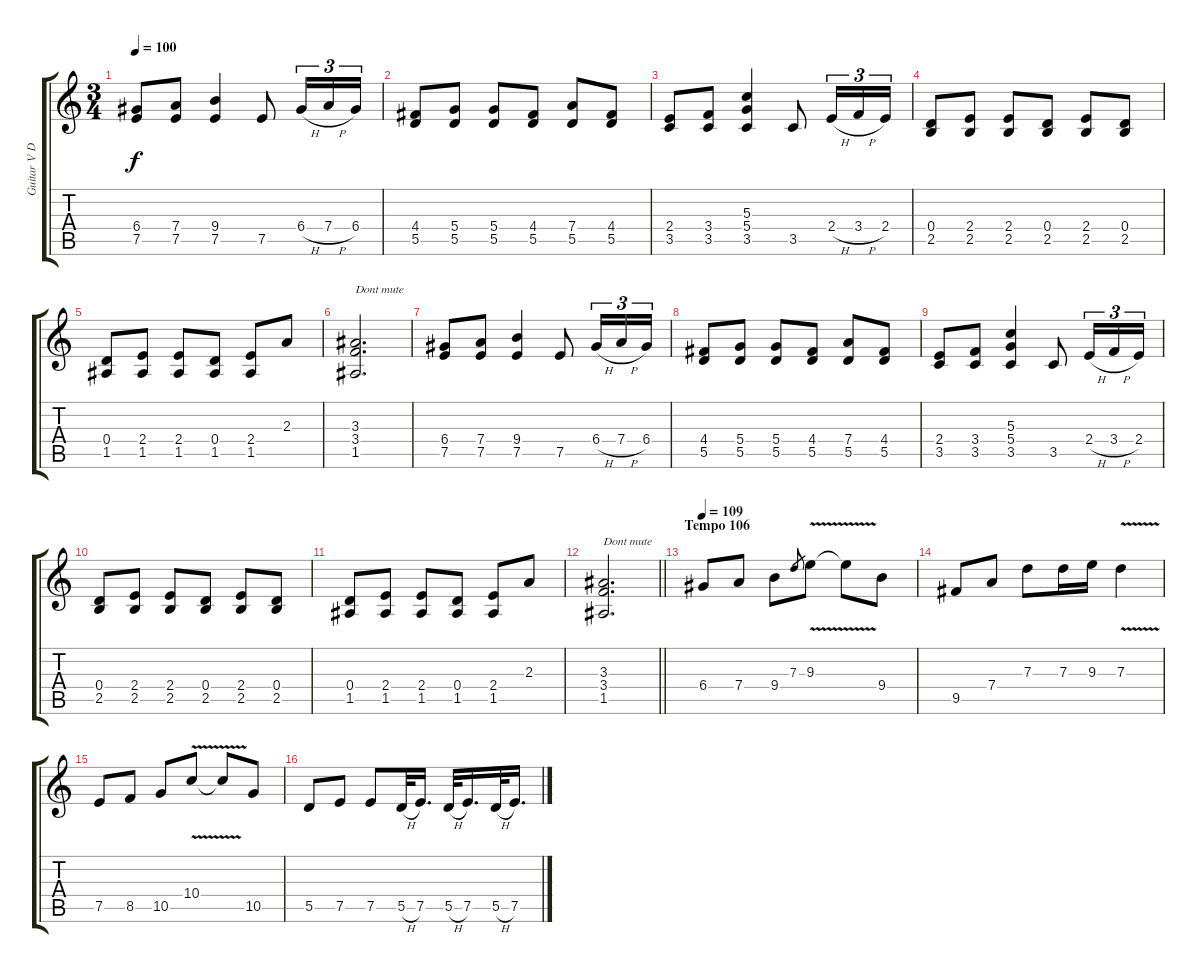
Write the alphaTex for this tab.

\track ("Guitar V Distortion" "Guitar V D") {instrument distortionguitar}
\staff {score tabs}
\tuning (E4 B3 G3 D3 A2 E2) {hide}
\ts (3 4)
\tempo 100
\clef g2
\ks c
(6.4 7.5).8{dy f} (7.4 7.5).8 (9.4 7.5).4 7.5.8 6.4{h}.16{tu (3 2)} 7.4{h}.16{tu (3 2)} 6.4.16{tu (3 2)} |
(4.4 5.5).8 (5.4 5.5).8 (5.4 5.5).8 (4.4 5.5).8 (7.4 5.5).8 (4.4 5.5).8 |
(2.4 3.5).8 (3.4 3.5).8 (5.3 5.4 3.5).4 3.5.8 2.4{h}.16{tu (3 2)} 3.4{h}.16{tu (3 2)} 2.4.16{tu (3 2)} |
(0.4 2.5).8 (2.4 2.5).8 (2.4 2.5).8 (0.4 2.5).8 (2.4 2.5).8 (0.4 2.5).8 |
(0.4 1.5).8 (2.4 1.5).8 (2.4 1.5).8 (0.4 1.5).8 (2.4 1.5).8 2.3.8 |
(3.3 3.4 1.5).2{d txt "Dont mute"} |
(6.4 7.5).8 (7.4 7.5).8 (9.4 7.5).4 7.5.8 6.4{h}.16{tu (3 2)} 7.4{h}.16{tu (3 2)} 6.4.16{tu (3 2)} |
(4.4 5.5).8 (5.4 5.5).8 (5.4 5.5).8 (4.4 5.5).8 (7.4 5.5).8 (4.4 5.5).8 |
(2.4 3.5).8 (3.4 3.5).8 (5.3 5.4 3.5).4 3.5.8 2.4{h}.16{tu (3 2)} 3.4{h}.16{tu (3 2)} 2.4.16{tu (3 2)} |
(0.4 2.5).8 (2.4 2.5).8 (2.4 2.5).8 (0.4 2.5).8 (2.4 2.5).8 (0.4 2.5).8 |
(0.4 1.5).8 (2.4 1.5).8 (2.4 1.5).8 (0.4 1.5).8 (2.4 1.5).8 2.3.8 |
\barLineRight lightlight
(3.3 3.4 1.5).2{d txt "Dont mute"} |
\section ("" "Tempo 106")
\tempo 106
\tempo 109
6.4.8 7.4.8 9.4.8 7.3.8{gr} 9.3{v}.8 9.3{t}.8 9.4.8 |
9.5.8 7.4.8 7.3.8 7.3.16 9.3.16 7.3{v}.4 |
7.5.8 8.5.8 10.5.8 10.4{v}.8 10.4{t}.8 10.5.8 |
5.5.8 7.5.8 7.5.8 5.5{h}.32 7.5.16{d} 5.5{h}.32 7.5.16{d} 5.5{h}.32 7.5.16{d}
